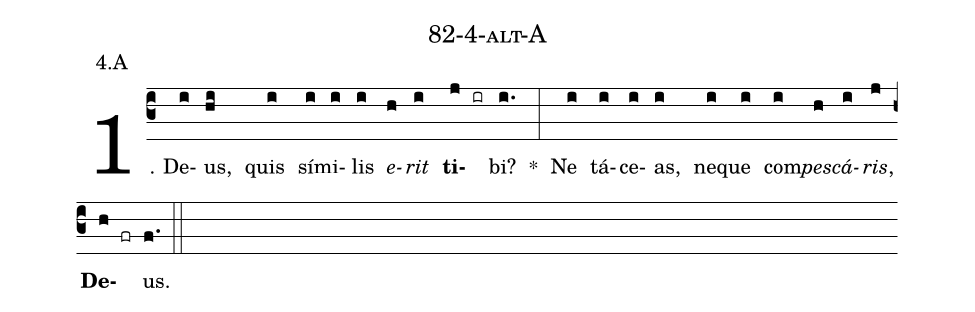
name: 82-4-alt-A;
annotation: 4.A;
%%
(c3)1. De(i)us,(hi) quis(i) sí(i)mi(i)lis(i) <i>e</i>(h)<i>rit</i>(i) <b>ti</b>(j ir)bi?(i.) *(:) Ne(i) tá(i)ce(i)as,(i) ne(i)que(i) com(i)<i>pes</i>(h)<i>cá</i>(i)<i>ris</i>,(j) <b>De</b>(h fr)us.(f.) (::)
